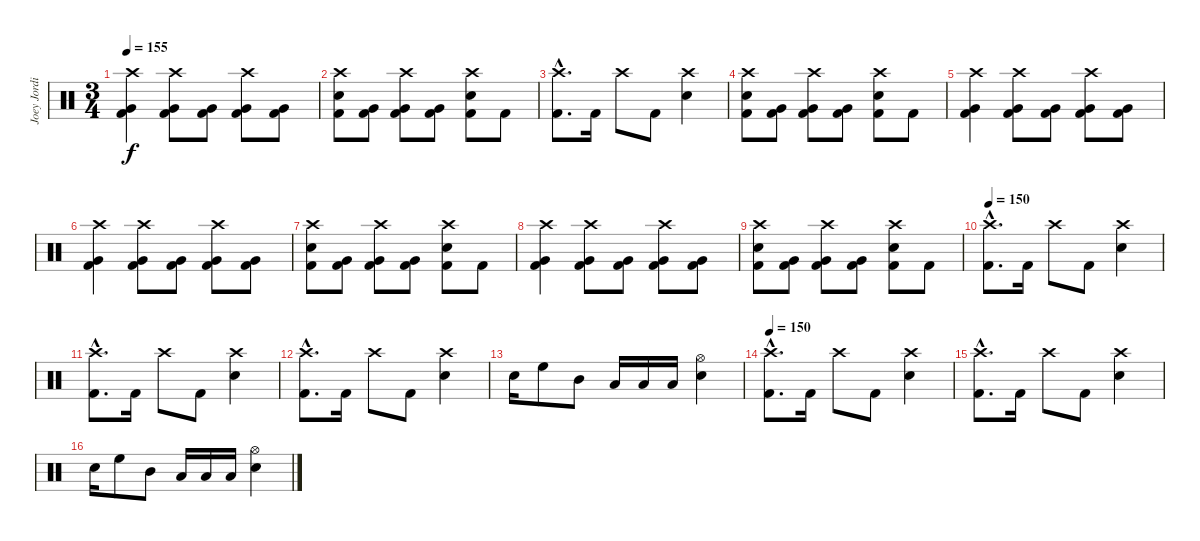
\track ("Joey Jordison" "Joey Jordi") {instrument percussion}
\staff {score}
\articulation defaults
\ts (3 4)
\tempo 155
\clef neutral
\ks c
("Crash high (hit)" "Very Low Tom (hit)" "Kick (hit) 2").4{dy f} ("Crash high (hit)" "Very Low Tom (hit)" "Kick (hit) 2").8 ("Very Low Tom (hit)" "Kick (hit) 2").8 ("Crash high (hit)" "Very Low Tom (hit)" "Kick (hit) 2").8 ("Very Low Tom (hit)" "Kick (hit) 2").8 |
("Crash high (hit)" "Electric Snare (hit)" "Kick (hit) 2").8 ("Very Low Tom (hit)" "Kick (hit) 2").8 ("Crash high (hit)" "Very Low Tom (hit)" "Kick (hit) 2").8 ("Very Low Tom (hit)" "Kick (hit) 2").8 ("Crash high (hit)" "Electric Snare (hit)" "Kick (hit) 2").8 "Kick (hit) 2".8 |
("Crash high (hit)"{hac} "Kick (hit) 2"{hac}).8{d} "Kick (hit) 2".16 "Crash high (hit)".8 "Kick (hit) 2".8 ("Crash high (hit)" "Electric Snare (hit)").4 |
("Crash high (hit)" "Electric Snare (hit)" "Kick (hit) 2").8 ("Very Low Tom (hit)" "Kick (hit) 2").8 ("Crash high (hit)" "Very Low Tom (hit)" "Kick (hit) 2").8 ("Very Low Tom (hit)" "Kick (hit) 2").8 ("Crash high (hit)" "Electric Snare (hit)" "Kick (hit) 2").8 "Kick (hit) 2".8 |
("Crash high (hit)" "Very Low Tom (hit)" "Kick (hit) 2").4 ("Crash high (hit)" "Very Low Tom (hit)" "Kick (hit) 2").8 ("Very Low Tom (hit)" "Kick (hit) 2").8 ("Crash high (hit)" "Very Low Tom (hit)" "Kick (hit) 2").8 ("Very Low Tom (hit)" "Kick (hit) 2").8 |
("Crash high (hit)" "Very Low Tom (hit)" "Kick (hit) 2").4 ("Crash high (hit)" "Very Low Tom (hit)" "Kick (hit) 2").8 ("Very Low Tom (hit)" "Kick (hit) 2").8 ("Crash high (hit)" "Very Low Tom (hit)" "Kick (hit) 2").8 ("Very Low Tom (hit)" "Kick (hit) 2").8 |
("Crash high (hit)" "Electric Snare (hit)" "Kick (hit) 2").8 ("Very Low Tom (hit)" "Kick (hit) 2").8 ("Crash high (hit)" "Very Low Tom (hit)" "Kick (hit) 2").8 ("Very Low Tom (hit)" "Kick (hit) 2").8 ("Crash high (hit)" "Electric Snare (hit)" "Kick (hit) 2").8 "Kick (hit) 2".8 |
("Crash high (hit)" "Very Low Tom (hit)" "Kick (hit) 2").4 ("Crash high (hit)" "Very Low Tom (hit)" "Kick (hit) 2").8 ("Very Low Tom (hit)" "Kick (hit) 2").8 ("Crash high (hit)" "Very Low Tom (hit)" "Kick (hit) 2").8 ("Very Low Tom (hit)" "Kick (hit) 2").8 |
("Crash high (hit)" "Electric Snare (hit)" "Kick (hit) 2").8 ("Very Low Tom (hit)" "Kick (hit) 2").8 ("Crash high (hit)" "Very Low Tom (hit)" "Kick (hit) 2").8 ("Very Low Tom (hit)" "Kick (hit) 2").8 ("Crash high (hit)" "Electric Snare (hit)" "Kick (hit) 2").8 "Kick (hit) 2".8 |
\tempo 150
("Crash high (hit)"{hac} "Kick (hit) 2"{hac}).8{d} "Kick (hit) 2".16 "Crash high (hit)".8 "Kick (hit) 2".8 ("Crash high (hit)" "Electric Snare (hit)").4 |
("Crash high (hit)"{hac} "Kick (hit) 2"{hac}).8{d} "Kick (hit) 2".16 "Crash high (hit)".8 "Kick (hit) 2".8 ("Crash high (hit)" "Electric Snare (hit)").4 |
("Crash high (hit)"{hac} "Kick (hit) 2"{hac}).8{d} "Kick (hit) 2".16 "Crash high (hit)".8 "Kick (hit) 2".8 ("Crash high (hit)" "Electric Snare (hit)").4 |
"Electric Snare (hit)".16 "High Floor Tom (hit)".8 "Mid Tom (hit)".8 "Low Tom (hit)".16 "Low Tom (hit)".16 "Low Tom (hit)".16 ("Hi-Hat (open)" "Electric Snare (hit)").4 |
\tempo 150
("Crash high (hit)"{hac} "Kick (hit) 2"{hac}).8{d} "Kick (hit) 2".16 "Crash high (hit)".8 "Kick (hit) 2".8 ("Crash high (hit)" "Electric Snare (hit)").4 |
("Crash high (hit)"{hac} "Kick (hit) 2"{hac}).8{d} "Kick (hit) 2".16 "Crash high (hit)".8 "Kick (hit) 2".8 ("Crash high (hit)" "Electric Snare (hit)").4 |
"Electric Snare (hit)".16 "High Floor Tom (hit)".8 "Mid Tom (hit)".8 "Low Tom (hit)".16 "Low Tom (hit)".16 "Low Tom (hit)".16 ("Hi-Hat (open)" "Electric Snare (hit)").4
